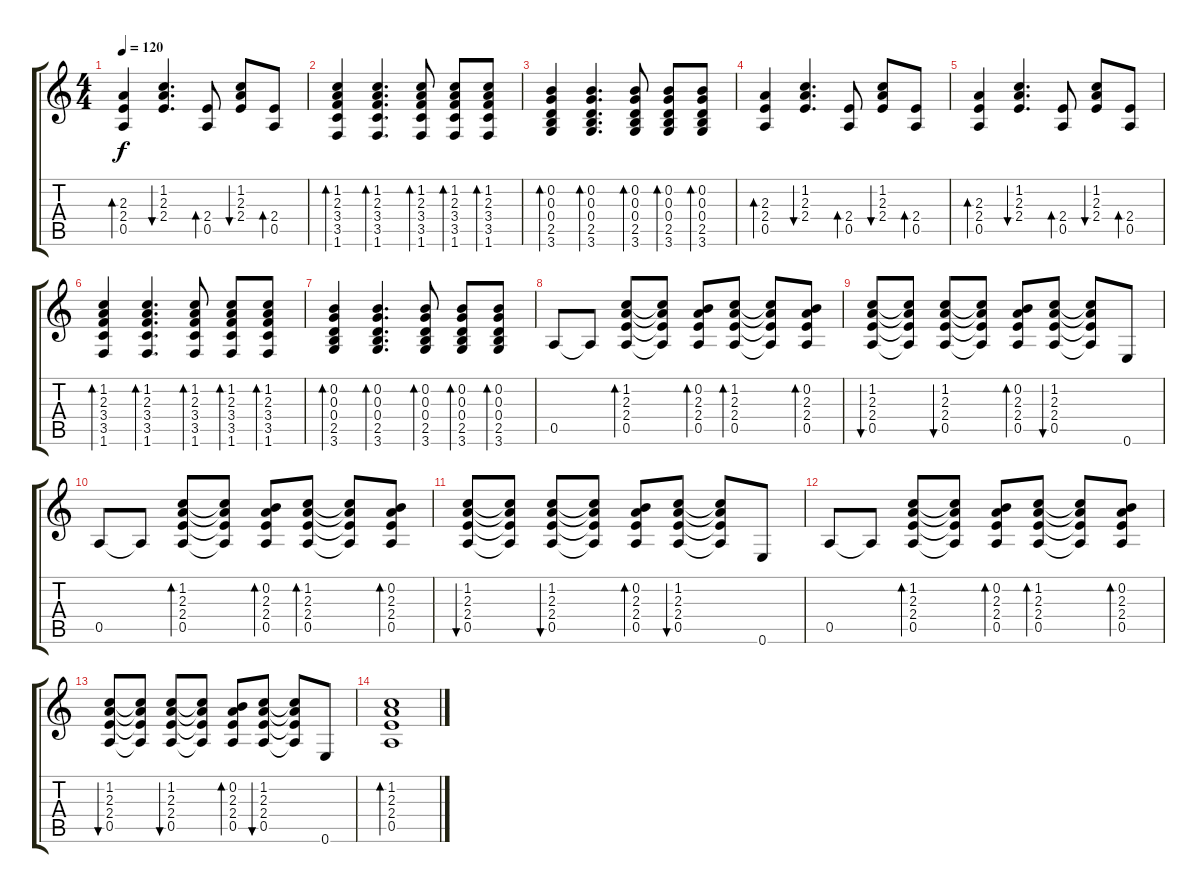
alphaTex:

\track "" {instrument acousticguitarnylon}
\staff {score tabs}
\tuning (E4 B3 G3 D3 A2 E2) {hide}
\ts (4 4)
\tempo 120
\clef g2
\ks c
(2.3 2.4 0.5).4{bd 60 dy f} (1.2 2.3 2.4).4{d bu 60} (2.4 0.5).8{bd 60} (1.2 2.3 2.4).8{bu 60} (2.4 0.5).8{bd 60} |
(1.2 2.3 3.4 3.5 1.6).4{bd 60} (1.2 2.3 3.4 3.5 1.6).4{d bd 60} (1.2 2.3 3.4 3.5 1.6).8{bd 60} (1.2 2.3 3.4 3.5 1.6).8{bd 60} (1.2 2.3 3.4 3.5 1.6).8{bd 60} |
(0.2 0.3 0.4 2.5 3.6).4{bd 60} (0.2 0.3 0.4 2.5 3.6).4{d bd 60} (0.2 0.3 0.4 2.5 3.6).8{bd 60} (0.2 0.3 0.4 2.5 3.6).8{bd 60} (0.2 0.3 0.4 2.5 3.6).8{bd 60} |
(2.3 2.4 0.5).4{bd 60} (1.2 2.3 2.4).4{d bu 60} (2.4 0.5).8{bd 60} (1.2 2.3 2.4).8{bu 60} (2.4 0.5).8{bd 60} |
(2.3 2.4 0.5).4{bd 60} (1.2 2.3 2.4).4{d bu 60} (2.4 0.5).8{bd 60} (1.2 2.3 2.4).8{bu 60} (2.4 0.5).8{bd 60} |
(1.2 2.3 3.4 3.5 1.6).4{bd 60} (1.2 2.3 3.4 3.5 1.6).4{d bd 60} (1.2 2.3 3.4 3.5 1.6).8{bd 60} (1.2 2.3 3.4 3.5 1.6).8{bd 60} (1.2 2.3 3.4 3.5 1.6).8{bd 60} |
(0.2 0.3 0.4 2.5 3.6).4{bd 60} (0.2 0.3 0.4 2.5 3.6).4{d bd 60} (0.2 0.3 0.4 2.5 3.6).8{bd 60} (0.2 0.3 0.4 2.5 3.6).8{bd 60} (0.2 0.3 0.4 2.5 3.6).8{bd 60} |
0.5.8 0.5{t}.8 (1.2 2.3 2.4 0.5).8{bd 60} (1.2{t} 2.3{t} 2.4{t} 0.5{t}).8 (0.2 2.3 2.4 0.5).8{bd 60} (1.2 2.3 2.4 0.5).8{bd 60} (1.2{t} 2.3{t} 2.4{t} 0.5{t}).8 (0.2 2.3 2.4 0.5).8{bd 60} |
(1.2 2.3 2.4 0.5).8{bu 60} (1.2{t} 2.3{t} 2.4{t} 0.5{t}).8 (1.2 2.3 2.4 0.5).8{bu 60} (1.2{t} 2.3{t} 2.4{t} 0.5{t}).8 (0.2 2.3 2.4 0.5).8{bd 60} (1.2 2.3 2.4 0.5).8{bu 60} (1.2{t} 2.3{t} 2.4{t} 0.5{t}).8 0.6.8 |
0.5.8 0.5{t}.8 (1.2 2.3 2.4 0.5).8{bd 60} (1.2{t} 2.3{t} 2.4{t} 0.5{t}).8 (0.2 2.3 2.4 0.5).8{bd 60} (1.2 2.3 2.4 0.5).8{bd 60} (1.2{t} 2.3{t} 2.4{t} 0.5{t}).8 (0.2 2.3 2.4 0.5).8{bd 60} |
(1.2 2.3 2.4 0.5).8{bu 60} (1.2{t} 2.3{t} 2.4{t} 0.5{t}).8 (1.2 2.3 2.4 0.5).8{bu 60} (1.2{t} 2.3{t} 2.4{t} 0.5{t}).8 (0.2 2.3 2.4 0.5).8{bd 60} (1.2 2.3 2.4 0.5).8{bu 60} (1.2{t} 2.3{t} 2.4{t} 0.5{t}).8 0.6.8 |
0.5.8 0.5{t}.8 (1.2 2.3 2.4 0.5).8{bd 60} (1.2{t} 2.3{t} 2.4{t} 0.5{t}).8 (0.2 2.3 2.4 0.5).8{bd 60} (1.2 2.3 2.4 0.5).8{bd 60} (1.2{t} 2.3{t} 2.4{t} 0.5{t}).8 (0.2 2.3 2.4 0.5).8{bd 60} |
(1.2 2.3 2.4 0.5).8{bu 60} (1.2{t} 2.3{t} 2.4{t} 0.5{t}).8 (1.2 2.3 2.4 0.5).8{bu 60} (1.2{t} 2.3{t} 2.4{t} 0.5{t}).8 (0.2 2.3 2.4 0.5).8{bd 60} (1.2 2.3 2.4 0.5).8{bu 60} (1.2{t} 2.3{t} 2.4{t} 0.5{t}).8 0.6.8 |
(1.2 2.3 2.4 0.5).1{bd 60}
